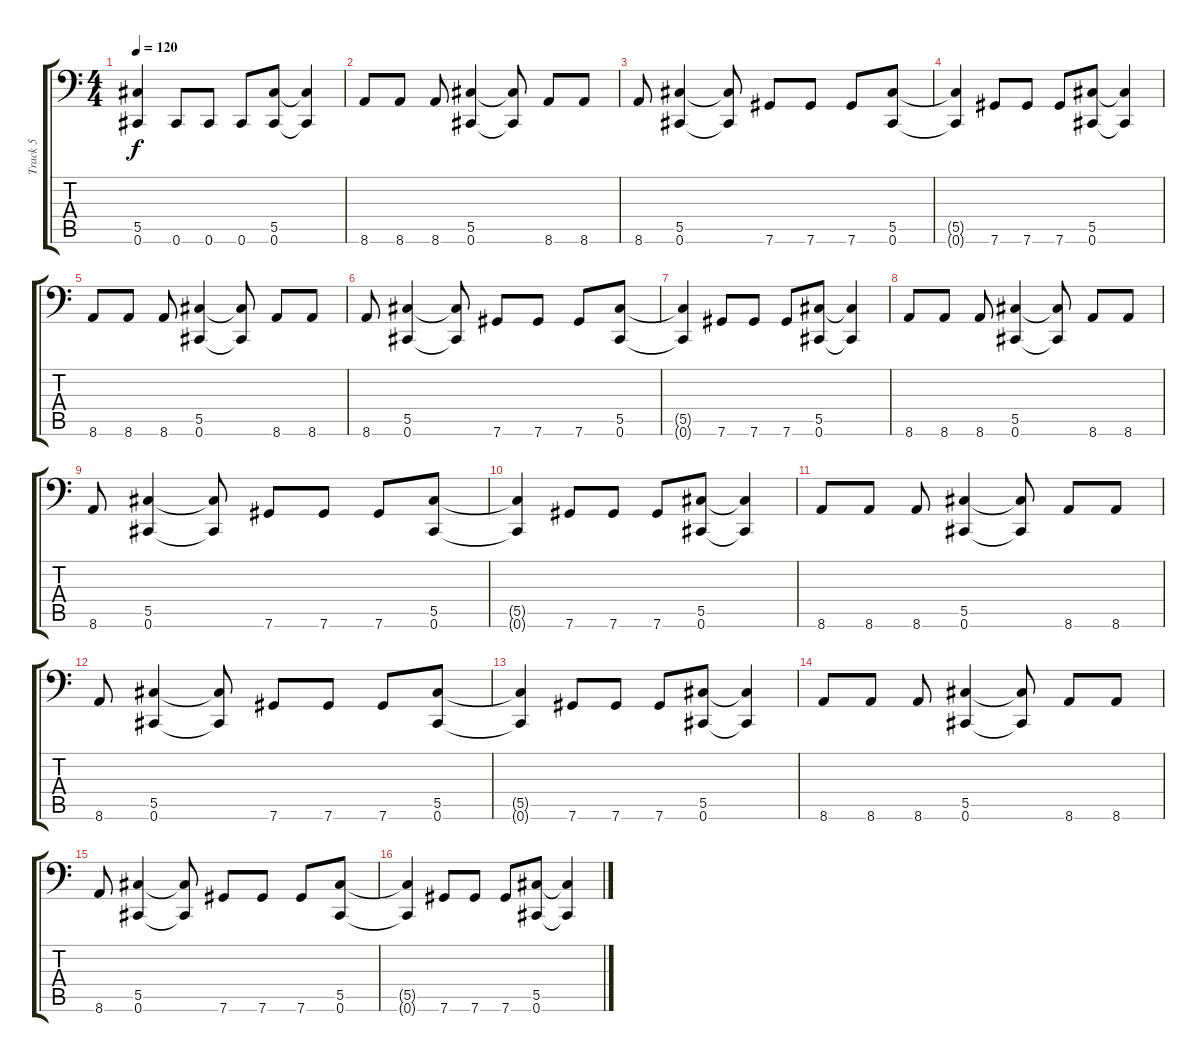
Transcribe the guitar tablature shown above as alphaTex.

\track ("Track 5" "Track 5") {instrument electricbasspick}
\staff {score tabs}
\tuning (Eb3 Bb2 Gb2 Db2 Ab1 Db1) {hide}
\ts (4 4)
\tempo 120
\clef f4
\ks c
(5.5{t} 0.6{t}).4{dy f} 0.6.8 0.6.8 0.6.8 (5.5 0.6).8 (5.5{t} 0.6{t}).4 |
8.6.8 8.6.8 8.6.8 (5.5 0.6).4 (5.5{t} 0.6{t}).8 8.6.8 8.6.8 |
8.6.8 (5.5 0.6).4 (5.5{t} 0.6{t}).8 7.6.8 7.6.8 7.6.8 (5.5 0.6).8 |
(5.5{t} 0.6{t}).4 7.6.8 7.6.8 7.6.8 (5.5 0.6).8 (5.5{t} 0.6{t}).4 |
8.6.8 8.6.8 8.6.8 (5.5 0.6).4 (5.5{t} 0.6{t}).8 8.6.8 8.6.8 |
8.6.8 (5.5 0.6).4 (5.5{t} 0.6{t}).8 7.6.8 7.6.8 7.6.8 (5.5 0.6).8 |
(5.5{t} 0.6{t}).4 7.6.8 7.6.8 7.6.8 (5.5 0.6).8 (5.5{t} 0.6{t}).4 |
8.6.8 8.6.8 8.6.8 (5.5 0.6).4 (5.5{t} 0.6{t}).8 8.6.8 8.6.8 |
8.6.8 (5.5 0.6).4 (5.5{t} 0.6{t}).8 7.6.8 7.6.8 7.6.8 (5.5 0.6).8 |
(5.5{t} 0.6{t}).4 7.6.8 7.6.8 7.6.8 (5.5 0.6).8 (5.5{t} 0.6{t}).4 |
8.6.8 8.6.8 8.6.8 (5.5 0.6).4 (5.5{t} 0.6{t}).8 8.6.8 8.6.8 |
8.6.8 (5.5 0.6).4 (5.5{t} 0.6{t}).8 7.6.8 7.6.8 7.6.8 (5.5 0.6).8 |
(5.5{t} 0.6{t}).4 7.6.8 7.6.8 7.6.8 (5.5 0.6).8 (5.5{t} 0.6{t}).4 |
8.6.8 8.6.8 8.6.8 (5.5 0.6).4 (5.5{t} 0.6{t}).8 8.6.8 8.6.8 |
8.6.8 (5.5 0.6).4 (5.5{t} 0.6{t}).8 7.6.8 7.6.8 7.6.8 (5.5 0.6).8 |
(5.5{t} 0.6{t}).4 7.6.8 7.6.8 7.6.8 (5.5 0.6).8 (5.5{t} 0.6{t}).4
